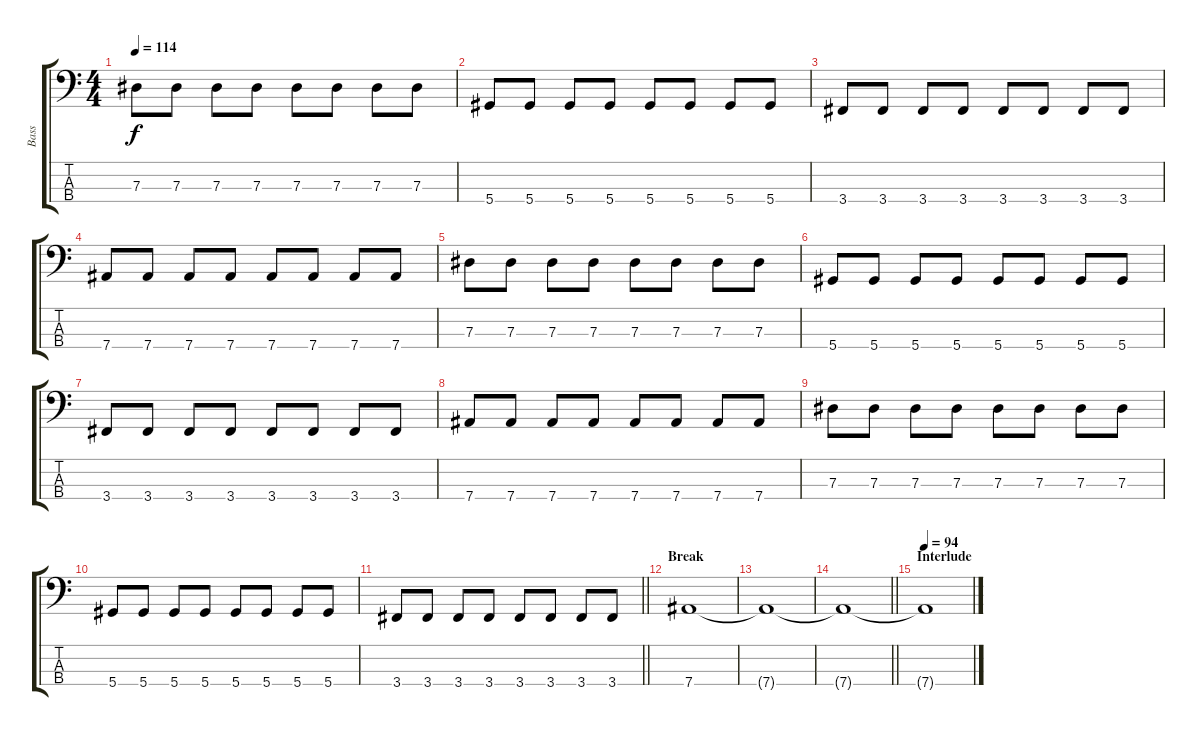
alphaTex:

\track ("Bass" "Bass") {instrument electricbasspick}
\staff {score tabs}
\tuning (Gb2 Db2 Ab1 Eb1) {hide}
\ts (4 4)
\tempo 114
\clef f4
\ks c
7.3.8{dy f} 7.3.8 7.3.8 7.3.8 7.3.8 7.3.8 7.3.8 7.3.8 |
5.4.8 5.4.8 5.4.8 5.4.8 5.4.8 5.4.8 5.4.8 5.4.8 |
3.4.8 3.4.8 3.4.8 3.4.8 3.4.8 3.4.8 3.4.8 3.4.8 |
7.4.8 7.4.8 7.4.8 7.4.8 7.4.8 7.4.8 7.4.8 7.4.8 |
7.3.8 7.3.8 7.3.8 7.3.8 7.3.8 7.3.8 7.3.8 7.3.8 |
5.4.8 5.4.8 5.4.8 5.4.8 5.4.8 5.4.8 5.4.8 5.4.8 |
3.4.8 3.4.8 3.4.8 3.4.8 3.4.8 3.4.8 3.4.8 3.4.8 |
7.4.8 7.4.8 7.4.8 7.4.8 7.4.8 7.4.8 7.4.8 7.4.8 |
7.3.8 7.3.8 7.3.8 7.3.8 7.3.8 7.3.8 7.3.8 7.3.8 |
5.4.8 5.4.8 5.4.8 5.4.8 5.4.8 5.4.8 5.4.8 5.4.8 |
\barLineRight lightlight
3.4.8 3.4.8 3.4.8 3.4.8 3.4.8 3.4.8 3.4.8 3.4.8 |
\section ("" "Break")
7.4.1{volume 0} |
7.4{t}.1 |
\barLineRight lightlight
7.4{t}.1 |
\section ("" "Interlude")
\tempo 94
7.4{t}.1
